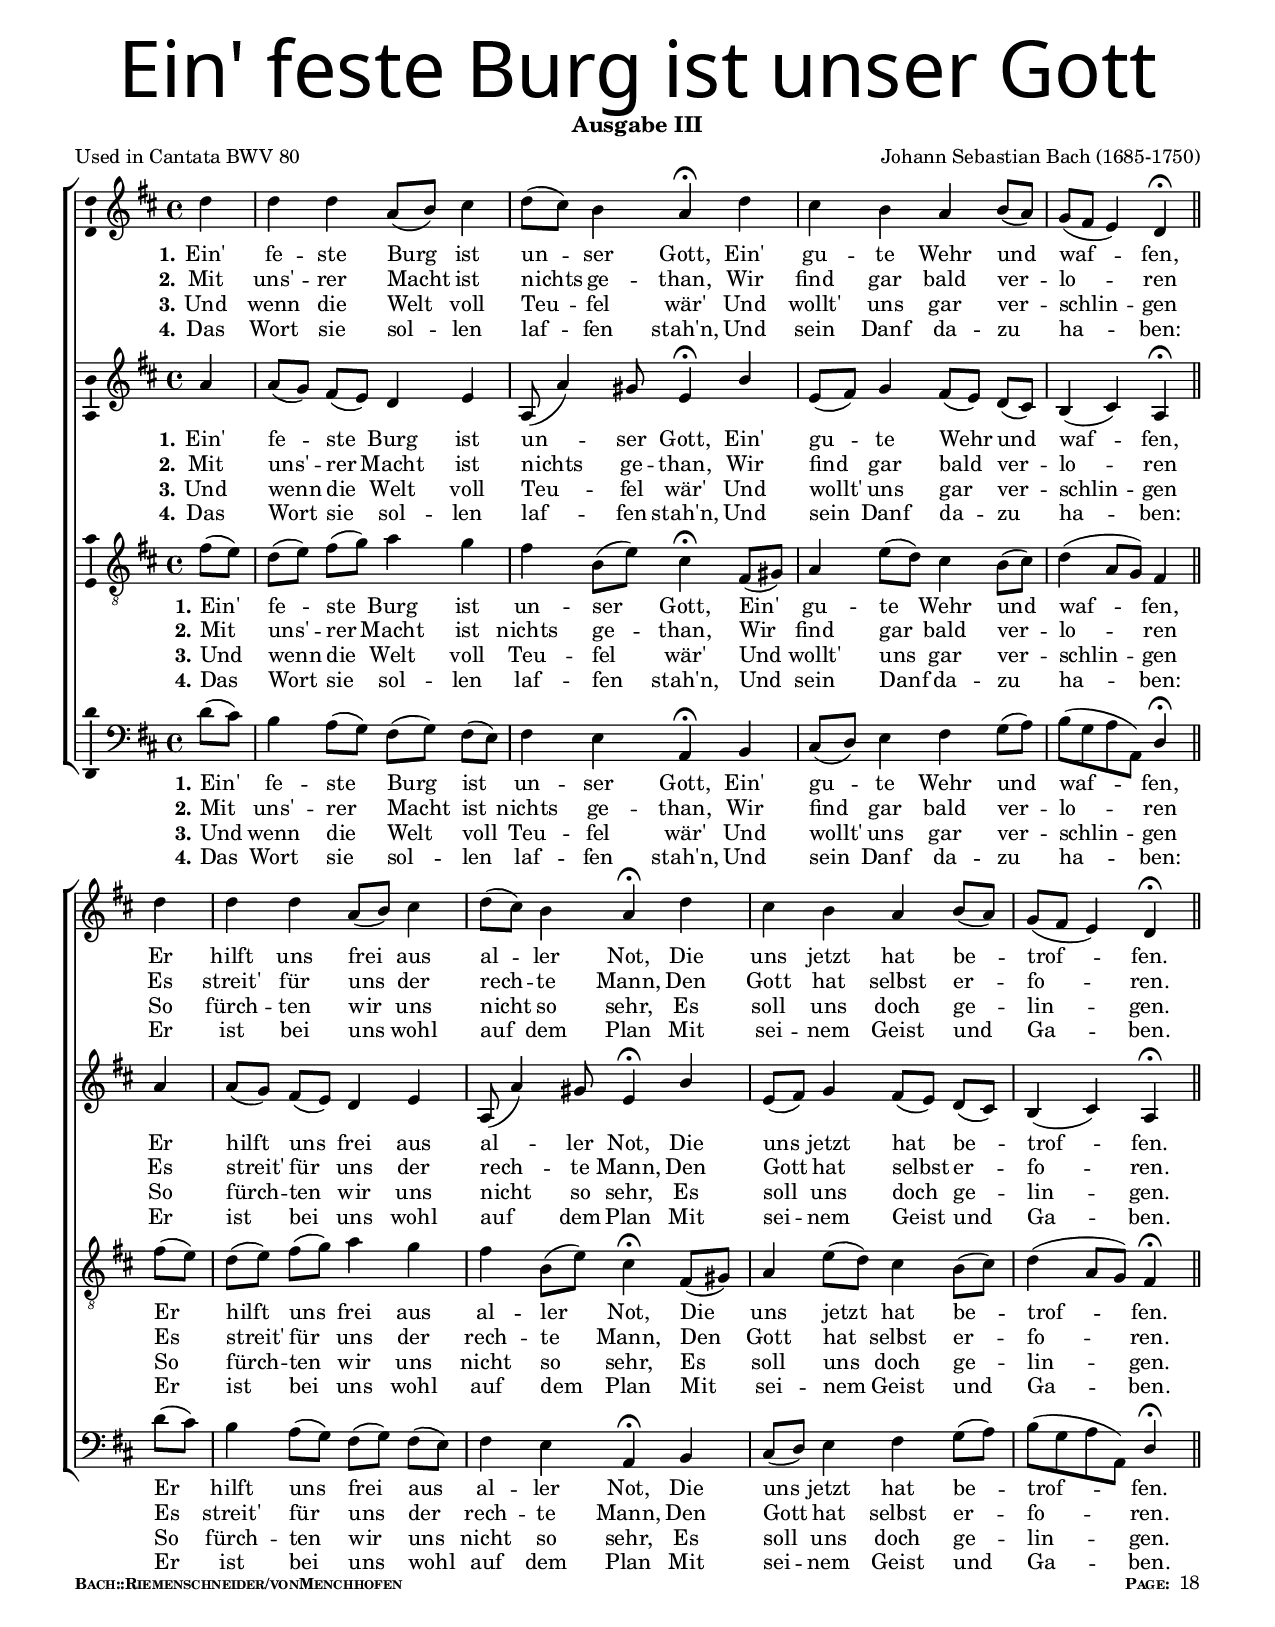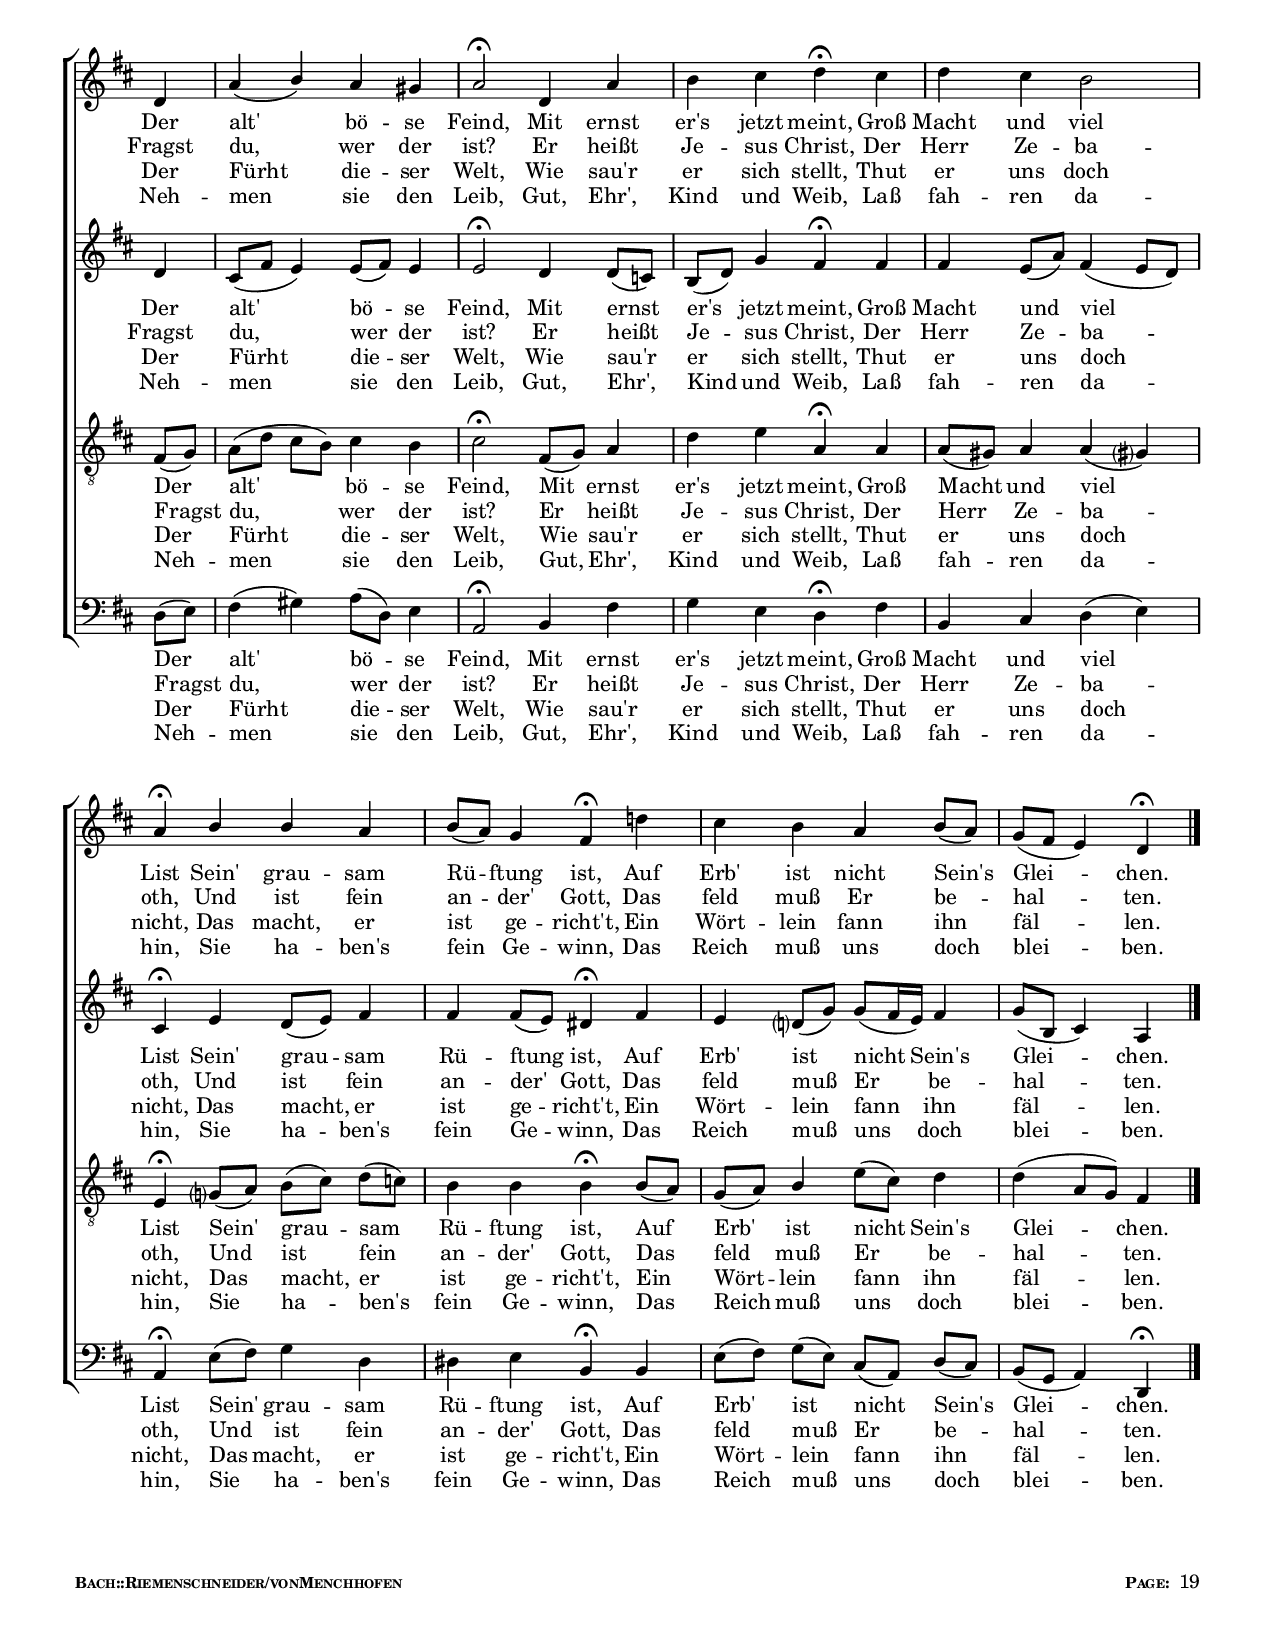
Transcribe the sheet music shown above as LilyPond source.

\version "2.19.28"

%%%%%%%%%%%%%%%%%%%%%%%%%%%%%%%%
% Template File cobbled together by Zack von Menchhofen 
%
% http://www.zacheryv.com
% http://www.choirmaster.ca
% http://www.choir.space
%
%
% Feel Free to Use
%
%%%%%%%%%%%%%%%%%%%%%%%%%%%%%%%%

\header {
    %title = "Title"
  %subtitle = "Subtitle"
  composer = "Johann Sebastian Bach (1685-1750)"
  poet = "Used in Cantata BWV 80"
  title = \markup { \override #'(font-name . "KaiserzeitGotisch") \fontsize #8 { "Ein' feste Burg ist unser Gott"}}
  subtitle = "Ausgabe III"
  %Make a Crown
  %title = \markup {   \override #'(font-name . "IntellectaCrowns") \fontsize #10 {
  %       Y
  %}}
  %Make a pretty border at the bottom
  %copyright = \markup {\override #'(font-name . "IntellectaHeraldics") \fontsize #13 {      "yyyyyy"    }}
  % Remove default LilyPond tagline
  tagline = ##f
}

%#(set! paper-alist (cons '("halfLegal" . (cons (* 8.5 in) (* 9 in))) paper-alist))
#(set-global-staff-size 17)

\paper {
  #(set-paper-size "letter")
  page-break = #ly:minimal-breaking
   #(include-special-characters)
  two-sided = true
  top-margin = .3\in
  bottom-margin = .3\in 
  left-margin = .5\in
  right-margin = .5\in
  system-system-spacing.basic-distance = #24
  systems-per-page = #2
  first-page-number = #18
  print-first-page-number =  ##t
  oddHeaderMarkup = \markup \fill-line { " "  }
  evenHeaderMarkup = \markup \fill-line { " "  }
  oddFooterMarkup = \markup { 
                        \fill-line {
                          \line {   \tiny \bold \smallCaps "Bach::Riemenschneider/vonMenchhofen "    }
                          \line { \tiny \bold \smallCaps "Page: "   \on-the-fly #print-page-number-check-first \fromproperty #'page:page-number-string } 
                        } 
                      }
  evenFooterMarkup = \markup { 
                        \fill-line {
                          \line { \tiny \bold \smallCaps "Bach::Riemenschneider/vonMenchhofen"  }
                          \line { \tiny \bold \smallCaps  "    Page: "   \on-the-fly #print-page-number-check-first \fromproperty #'page:page-number-string  } 
                        } 
                      }
  ragged-bottom = ##t
}

\layout {
  \context {
    \Score
    \remove "Bar_number_engraver"
  }
  \context {
    \Voice
    \consists "Melody_engraver"
    \override Stem #'neutral-direction = #'()
  }
}

global = {
  \key d \major
  \time 4/4
  \partial 4
}

soprano = \relative c'' {
  \global
  % Music follows here.
  d4 d d a8( b) cis4 d8( cis) b4 a\fermata d cis b a b8( a) g( fis e4) d\fermata \bar "||"
  d'4 d d a8( b) cis4 d8( cis) b4 a\fermata d cis b a b8( a) g( fis e4) d\fermata \bar "||"
  d a'( b) a gis a2\fermata d,4 a' b cis d\fermata cis d cis b2 a4\fermata
  b4 b a b8( a) g4 fis\fermata d'! cis b a b8( a) 
  g( fis e4) d4\fermata \bar "|."
}

alto = \relative c' {
  \global
  % Music follows here.
  a'4 a8( g) fis[( e)] d4 e a,8( a'4) gis8 e4\fermata b'e,8( fis) g4 fis8( e) d[( cis)]
  b4( cis) a\fermata 
  a'4 a8( g) fis[( e)] d4 e a,8( a'4) gis8 e4\fermata b'e,8( fis) g4 fis8( e) d[( cis)]
  b4( cis) a\fermata
  d4 cis8( fis e4) e8( fis) e4 e2\fermata d4 d8( c!) b( d) g4 fis\fermata fis fis e8( a) 
  fis4( e8 d) cis4\fermata e d8( e) fis4 fis fis8( e) dis4\fermata fis e d?8( g) 
  g8( fis16 e) fis4 g8( b, cis4) a
}

tenor = \relative c' {
  \global
  % Music follows here.
  fis8( e) d8[( e)] fis[( g)] a4 g fis b,8( e) cis4\fermata fis,8( gis) a4 e'8( d) cis4 
  b8( cis) d4( a8 g) fis4 \bar "||"
  fis'8( e) d8[( e)] fis[( g)] a4 g fis b,8( e) cis4\fermata fis,8( gis) a4 e'8( d) cis4 
  b8( cis) d4( a8 g) fis4\fermata \bar "||"
  fis8( g) a[( d] cis b) cis4 b cis2\fermata 
  fis,8( g) a4 d e a,\fermata a a8( gis) a4 a( gis?) e\fermata g?8( a) b[( cis)] d( c!) b4 b b\fermata b8( a) 
  g( a) b4 e8( cis) d4 d( a8 g) fis4
}

bass = \relative c {
  \global
  % Music follows here.
  d'8( cis) b4 a8[( g)] fis[( g)] fis( e) fis4 e a,\fermata b cis8( d) e4 fis 
  g8( a) b( g a a,) d4\fermata
  d'8( cis) b4 a8[( g)] fis[( g)] fis( e) fis4 e a,\fermata b cis8( d) e4 fis 
  g8( a) b( g a a,) d4\fermata
  d8( e) fis4( gis) a8( d,) e4 
  a,2\fermata b4 fis' g e d\fermata fis
  b, cis d( e) a,\fermata e'8( fis) g4 d dis e b\fermata b e8( fis) g[( e)] cis[( a)] d( cis) 
  b( g a4) d,\fermata
}

verseOne = \lyricmode {
  \set stanza = "1."
  % Lyrics follow here.
  Ein' fe -- ste Burg ist un -- ser Gott, 
  Ein' gu -- te Wehr und waf -- fen, 
  
  Er hilft uns frei aus al -- ler Not, 
  Die uns jetzt hat be -- trof -- fen.
  
  Der alt' bö -- se Feind, 
  Mit ernst er's jetzt meint, 
  Groß Macht und viel List 
  Sein' grau -- sam Rü -- ftung ist, 
  Auf Erb' ist nicht Sein's Glei -- chen.
}

verseTwo = \lyricmode {
  \set stanza = "2."
  % Lyrics follow here.
  Mit uns' -- rer Macht ist nichts ge -- than, 
  Wir find gar bald ver -- lo -- ren
  Es streit' für uns der rech -- te Mann, 
  Den Gott hat selbst er -- fo -- ren. 
  Fragst du, wer der ist?
  Er heißt Je -- sus Christ, 
  Der Herr Ze -- ba -- oth, 
  Und ist fein an -- der' Gott, 
  Das feld muß Er be -- hal -- ten.
}

verseThree = \lyricmode {
  \set stanza = "3."
  % Lyrics follow here.
  Und wenn die Welt voll Teu -- fel wär' 
  Und wollt' uns gar ver -- schlin -- gen
  
  So fürch -- ten wir uns nicht so sehr, 
  Es soll uns doch ge -- lin -- gen. 
  
  Der Fürht die -- ser Welt, 
  Wie sau'r er sich stellt,
  
  Thut er uns doch nicht, 
  Das macht, er ist ge -- richt't, 
  Ein Wört -- lein fann ihn fäl -- len.
}

verseFour = \lyricmode {
  \set stanza = "4."
  % Lyrics follow here.
  Das Wort sie sol -- len laf -- fen stah'n, 
  Und sein Danf da -- zu ha -- ben: 
  
  Er ist bei uns wohl auf dem Plan
  Mit sei -- nem Geist und Ga -- ben. 
  
  Neh -- men sie den Leib, 
  Gut, Ehr', Kind und Weib, 
  Laß fah -- ren da -- hin, 
  
  Sie ha -- ben's fein Ge -- winn, 
  Das Reich muß uns doch blei -- ben.
}

\score {
  \new ChoirStaff <<
    \new Staff \with {
      %instrumentName = "S."
      \consists "Ambitus_engraver"
    } { \soprano }
    \addlyrics { \verseOne }
    \addlyrics { \verseTwo }
    \addlyrics { \verseThree }
    \addlyrics { \verseFour }
    \new Staff \with {
      %instrumentName = "A."
      \consists "Ambitus_engraver"
    } { \alto }
    \addlyrics { \verseOne }
    \addlyrics { \verseTwo }
    \addlyrics { \verseThree }
    \addlyrics { \verseFour }
    \new Staff \with {
      %instrumentName = "T."
      \consists "Ambitus_engraver"
    } { \clef "treble_8" \tenor }
    \addlyrics { \verseOne }
    \addlyrics { \verseTwo }
    \addlyrics { \verseThree }
    \addlyrics { \verseFour }
    \new Staff \with {
      %instrumentName = "B."
      \consists "Ambitus_engraver"
    } { \clef bass \bass }
    \addlyrics { \verseOne }
    \addlyrics { \verseTwo }
    \addlyrics { \verseThree }
    \addlyrics { \verseFour }
  >>
  \layout {
    indent = 0
  }
}

%%%%%%%%%%% USE THIS SECTION FOR TWO COLUMN TEXT BELOW MUSIC
%
%#(define-markup-command (columns layout props args) (markup-list?)
%   (let ((line-width (/ (chain-assoc-get 'line-width props
%                         (ly:output-def-lookup layout 'line-width))
%                        (max (length args) 1))))
%     (interpret-markup layout props
%       (make-line-markup (map (lambda (line)
%                                (markup #:pad-to-box `(0 . ,line-width) '(0 . 0)
%                                  #:override `(line-width . ,line-width)
%                                  line))
%                               args)))))
%
%\markup {
%  \fill-line { 
%     \line { 
%       \override #'(font-name . "IntellectaHeraldics") \fontsize #20 {
%         b
%       }
%     }
%  }
%}

%\markup \abs-fontsize #12 {\null}
%\markup \abs-fontsize #17 {{\concat {\smallCaps "Ein Feste Burg ist Unser Gott "}}}
%\markup \abs-fontsize #17 {{\concat {
% \italic {"(A Mighty Fortress is our God)"}}}}
%\markup \abs-fontsize #12 {\null}
%\markup \abs-fontsize #12 {\null}
%\markup \abs-fontsize #12 {\null}
%\markup 
%  \abs-fontsize #11  {
%    \wordwrap  { \justify {
%      In his book, \italic {Bach: Music in the Castle of Heaven,} Sir John Eliot Gardner shares a story of the Bach family.  Bach's whole family were musicians.  They would often get together for huge family affairs-Dinners and Picnics.  Apparently, the Bach family loved to sing "bawldy" drinking songs.  But being a good and faithful Lutheran family, they would often also sing hymns together. So I had to include the most famous of all the German hymns!}
%      }
%    }	   
%\markup \abs-fontsize #12 {\null}
%\markup \abs-fontsize #12 {\null}
%\markup \abs-fontsize #12 {\null}
%\markup \abs-fontsize #12 \fill-line {\smallCaps { "- Translation -"} }
%\markup \abs-fontsize #12 {\null}
%\markup { \columns {
%  \column { 
%    \override #'(font-name . "PlakatFraktur") {
%    \wordwrap  { \justify {
%        "Ein' feste Burg ist unser Gott, Ein' gute Wehr und" 
%        "waffen, Er hilft uns frei aus aller Not, Die uns jetzt" 
%        "hat betroffen. Der alt' böse Feind, Mit ernst er's "
%        "jetzt meint, Groß Macht und viel List Sein' grausam" 
%        "Rüftung ist, Auf Erb' ist nicht Sein's Gleichen." 
%    }}  
%    }
%  }
%  \column \abs-fontsize #10 { 
%    \wordwrap  { \justify {
%      "A mighty fortress is our God, A bulwark "
%      "never failing, He helps us free from " 
%      "every need that affects us. The old evil" 
%      "enemy, thinks he's now a great power and" 
%      "much cunning - His cruelty has is not "
%      "an equal."
%    }}
%  }
%}
%}
%\markup \abs-fontsize #12 {\null}
%\markup \abs-fontsize #12 {\null}
%\markup \abs-fontsize #12 {\null}
%\markup { \columns {
%  \column { 
%    \override #'(font-name . "PlakatFraktur")  {
%    \wordwrap  { \justify {
%        "Mit uns'rer Macht ist nichts gethan, Wir find gar" 
%        "bald verloren, Es streit' für uns der rechte Mann,"
%        "Den Gott hat selbst erforen. Fragst du, wer der" 
%        "ist? Er heißt Jesus Christ, Der Herr Zebaoth,"
%        "Und ist fein ander' Gott, Das feld"
%        "muß Er behalten." 
%    }}  
%    }
%  }
%  \column \abs-fontsize #10 { 
%    \wordwrap  { \justify {
%      "With our power nothing is done, we find we are"
%      "lost. For us the right man is on our side,"
%      "whom God Himself has given. Ask you who is"
%      "He? His name is Jesus Christ, the Lord of"
%      "Hosts, and He must win the battle."
%    }}
%  }
%}
%}

